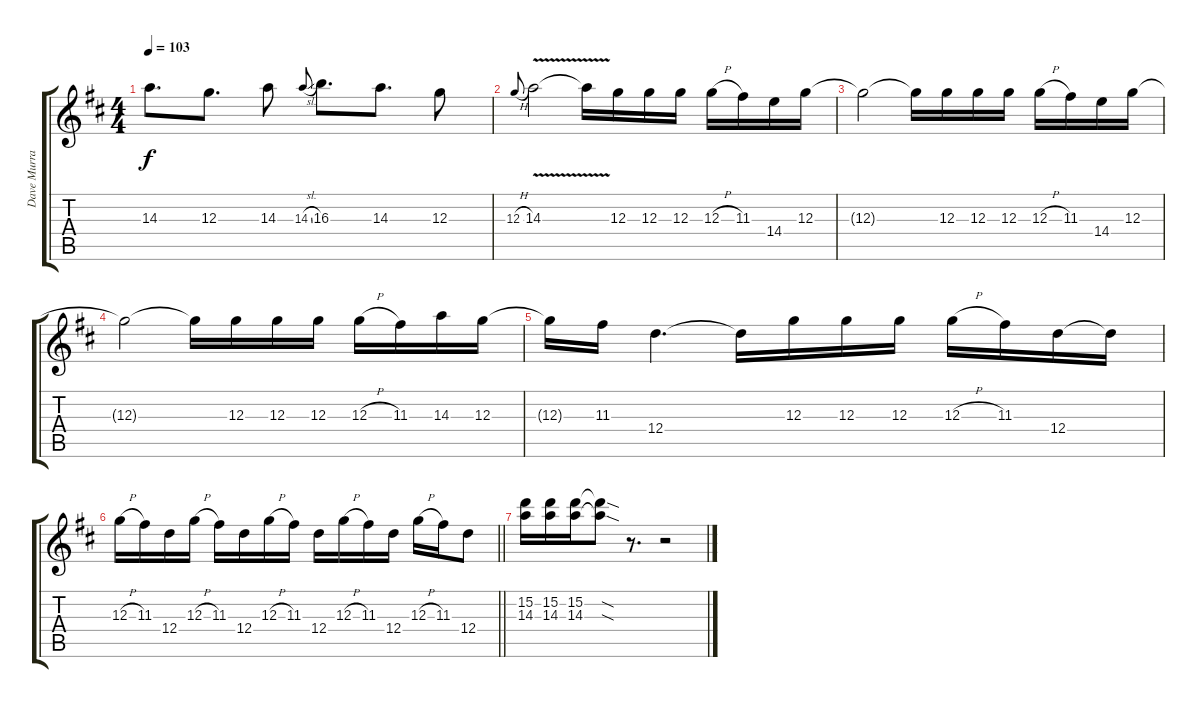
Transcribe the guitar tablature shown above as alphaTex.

\track ("Dave Murray" "Dave Murra") {instrument overdrivenguitar}
\staff {score tabs}
\tuning (E4 B3 G3 D3 A2 E2) {hide}
\ts (4 4)
\tempo 103
\clef g2
\ks d
14.3.8{d dy f} 12.3.8{d} 14.3.8 14.3{sl}.8{gr onbeat} 16.3.8{d} 14.3.8{d} 12.3.8 |
12.3{h}.8{gr onbeat} 14.3{v}.2 14.3{t}.16 12.3.16 12.3.16 12.3.16 12.3{h}.16 11.3.16 14.4.16 12.3.16 |
12.3{t}.2 12.3{t}.16 12.3.16 12.3.16 12.3.16 12.3{h}.16 11.3.16 14.4.16 12.3.16 |
12.3{t}.2 12.3{t}.16 12.3.16 12.3.16 12.3.16 12.3{h}.16 11.3.16 14.3.16 12.3.16 |
12.3{t}.16 11.3.16 12.4.4{d} 12.4{t}.16 12.3.16 12.3.16 12.3.16 12.3{h}.16 11.3.16 12.4.16 12.4{t}.16 |
\barLineRight lightlight
12.3{h}.16 11.3.16 12.4.16 12.3{h}.16 11.3.16 12.4.16 12.3{h}.16 11.3.16 12.4.16 12.3{h}.16 11.3.16 12.4.16 12.3{h}.16 11.3.16 12.4.8 |
(15.2 14.3).16 (15.2 14.3).16 (15.2 14.3).16 (15.2{sod t} 14.3{sod t}).8 r.8{d} r.2
